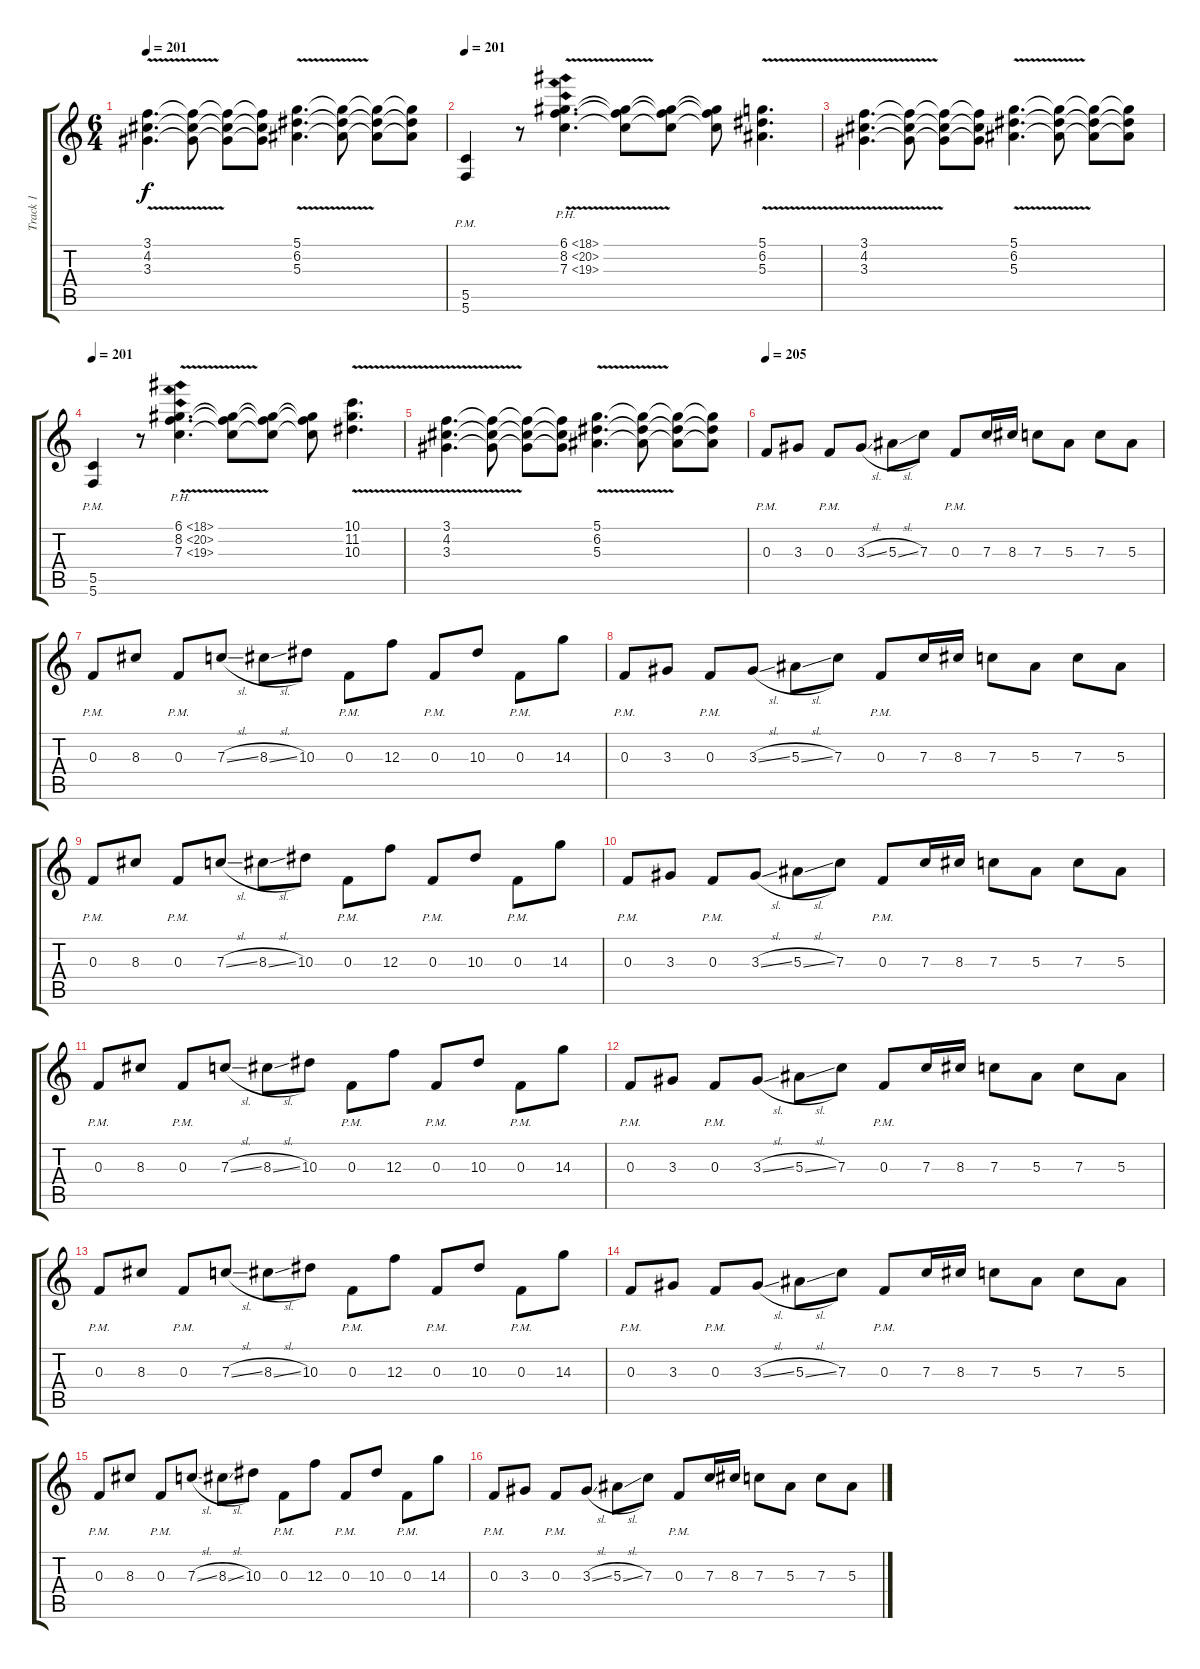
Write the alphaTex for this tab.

\track ("Track 1" "Track 1") {instrument distortionguitar}
\staff {score tabs}
\tuning (D4 A3 F3 C3 G2 C2) {hide}
\ts (6 4)
\tempo 201
\clef g2
\ks c
(3.1{v} 4.2{v} 3.3{v}).4{d dy f} (3.1{t} 4.2{t} 3.3{t}).8 (3.1{t} 4.2{t} 3.3{t}).8 (3.1{t} 4.2{t} 3.3{t}).8 (5.1{v} 6.2{v} 5.3{v}).4{d} (5.1{t} 6.2{t} 5.3{t}).8 (5.1{t} 6.2{t} 5.3{t}).8 (5.1{t} 6.2{t} 5.3{t}).8 |
\tempo 201
(5.5{pm} 5.6{pm}).4 r.8 (6.1{ph 12 v} 8.2{ph 12 v} 7.3{ph 12 v}).4{d} (6.1{t} 8.2{t} 7.3{t}).8 (6.1{t} 8.2{t} 7.3{t}).8 (6.1{t} 8.2{t} 7.3{t}).8 (5.1{v} 6.2{v} 5.3{v}).4{d} |
(3.1{v} 4.2{v} 3.3{v}).4{d} (3.1{t} 4.2{t} 3.3{t}).8 (3.1{t} 4.2{t} 3.3{t}).8 (3.1{t} 4.2{t} 3.3{t}).8 (5.1{v} 6.2{v} 5.3{v}).4{d} (5.1{t} 6.2{t} 5.3{t}).8 (5.1{t} 6.2{t} 5.3{t}).8 (5.1{t} 6.2{t} 5.3{t}).8 |
\tempo 201
(5.5{pm} 5.6{pm}).4 r.8 (6.1{ph 12 v} 8.2{ph 12 v} 7.3{ph 12 v}).4{d} (6.1{t} 8.2{t} 7.3{t}).8 (6.1{t} 8.2{t} 7.3{t}).8 (6.1{t} 8.2{t} 7.3{t}).8 (10.1{v} 11.2{v} 10.3{v}).4{d} |
(3.1{v} 4.2{v} 3.3{v}).4{d} (3.1{t} 4.2{t} 3.3{t}).8 (3.1{t} 4.2{t} 3.3{t}).8 (3.1{t} 4.2{t} 3.3{t}).8 (5.1{v} 6.2{v} 5.3{v}).4{d} (5.1{t} 6.2{t} 5.3{t}).8 (5.1{t} 6.2{t} 5.3{t}).8 (5.1{t} 6.2{t} 5.3{t}).8 |
\tempo 205
0.3{pm}.8 3.3.8 0.3{pm}.8 3.3{sl}.8 5.3{sl}.8 7.3.8 0.3{pm}.8 7.3.16 8.3.16 7.3.8 5.3.8 7.3.8 5.3.8 |
0.3{pm}.8 8.3.8 0.3{pm}.8 7.3{sl}.8 8.3{sl}.8 10.3.8 0.3{pm}.8 12.3.8 0.3{pm}.8 10.3.8 0.3{pm}.8 14.3.8 |
0.3{pm}.8 3.3.8 0.3{pm}.8 3.3{sl}.8 5.3{sl}.8 7.3.8 0.3{pm}.8 7.3.16 8.3.16 7.3.8 5.3.8 7.3.8 5.3.8 |
0.3{pm}.8 8.3.8 0.3{pm}.8 7.3{sl}.8 8.3{sl}.8 10.3.8 0.3{pm}.8 12.3.8 0.3{pm}.8 10.3.8 0.3{pm}.8 14.3.8 |
0.3{pm}.8 3.3.8 0.3{pm}.8 3.3{sl}.8 5.3{sl}.8 7.3.8 0.3{pm}.8 7.3.16 8.3.16 7.3.8 5.3.8 7.3.8 5.3.8 |
0.3{pm}.8 8.3.8 0.3{pm}.8 7.3{sl}.8 8.3{sl}.8 10.3.8 0.3{pm}.8 12.3.8 0.3{pm}.8 10.3.8 0.3{pm}.8 14.3.8 |
0.3{pm}.8 3.3.8 0.3{pm}.8 3.3{sl}.8 5.3{sl}.8 7.3.8 0.3{pm}.8 7.3.16 8.3.16 7.3.8 5.3.8 7.3.8 5.3.8 |
0.3{pm}.8 8.3.8 0.3{pm}.8 7.3{sl}.8 8.3{sl}.8 10.3.8 0.3{pm}.8 12.3.8 0.3{pm}.8 10.3.8 0.3{pm}.8 14.3.8 |
0.3{pm}.8 3.3.8 0.3{pm}.8 3.3{sl}.8 5.3{sl}.8 7.3.8 0.3{pm}.8 7.3.16 8.3.16 7.3.8 5.3.8 7.3.8 5.3.8 |
0.3{pm}.8 8.3.8 0.3{pm}.8 7.3{sl}.8 8.3{sl}.8 10.3.8 0.3{pm}.8 12.3.8 0.3{pm}.8 10.3.8 0.3{pm}.8 14.3.8 |
0.3{pm}.8 3.3.8 0.3{pm}.8 3.3{sl}.8 5.3{sl}.8 7.3.8 0.3{pm}.8 7.3.16 8.3.16 7.3.8 5.3.8 7.3.8 5.3.8
